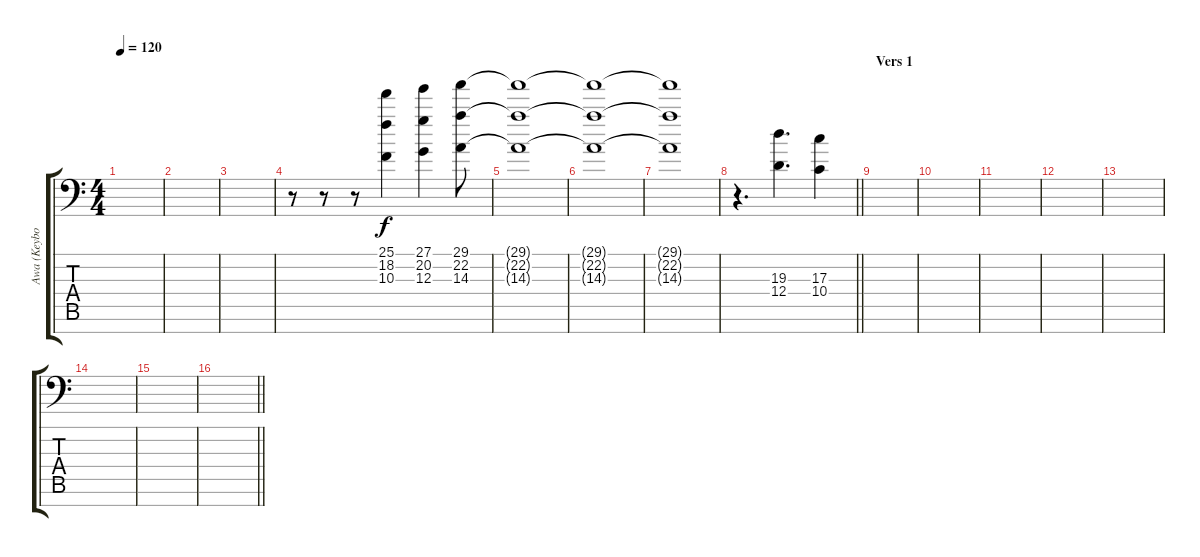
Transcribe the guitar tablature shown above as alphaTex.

\track ("Awa (Keyboard Church Organ)" "Awa (Keybo") {instrument churchorgan}
\staff {score tabs}
\tuning (E4 B3 G3 D3 A2 E2 A0) {hide}
\ts (4 4)
\tempo 120
\clef f4
\ks c
|
|
|
r.8{volume 13} r.8 r.8 (25.1 18.2 10.3).4 (27.1 20.2 12.3).4 (29.1 22.2 14.3).8{volume 0} |
(29.1{t} 22.2{t} 14.3{t}).1 |
(29.1{t} 22.2{t} 14.3{t}).1 |
(29.1{t} 22.2{t} 14.3{t}).1 |
\barLineRight lightlight
r.4{d} (19.3 12.4).4{d volume 13} (17.3 10.4).4 |
\section ("" "Vers 1")
|
|
|
|
|
|
|
\barLineRight lightlight
